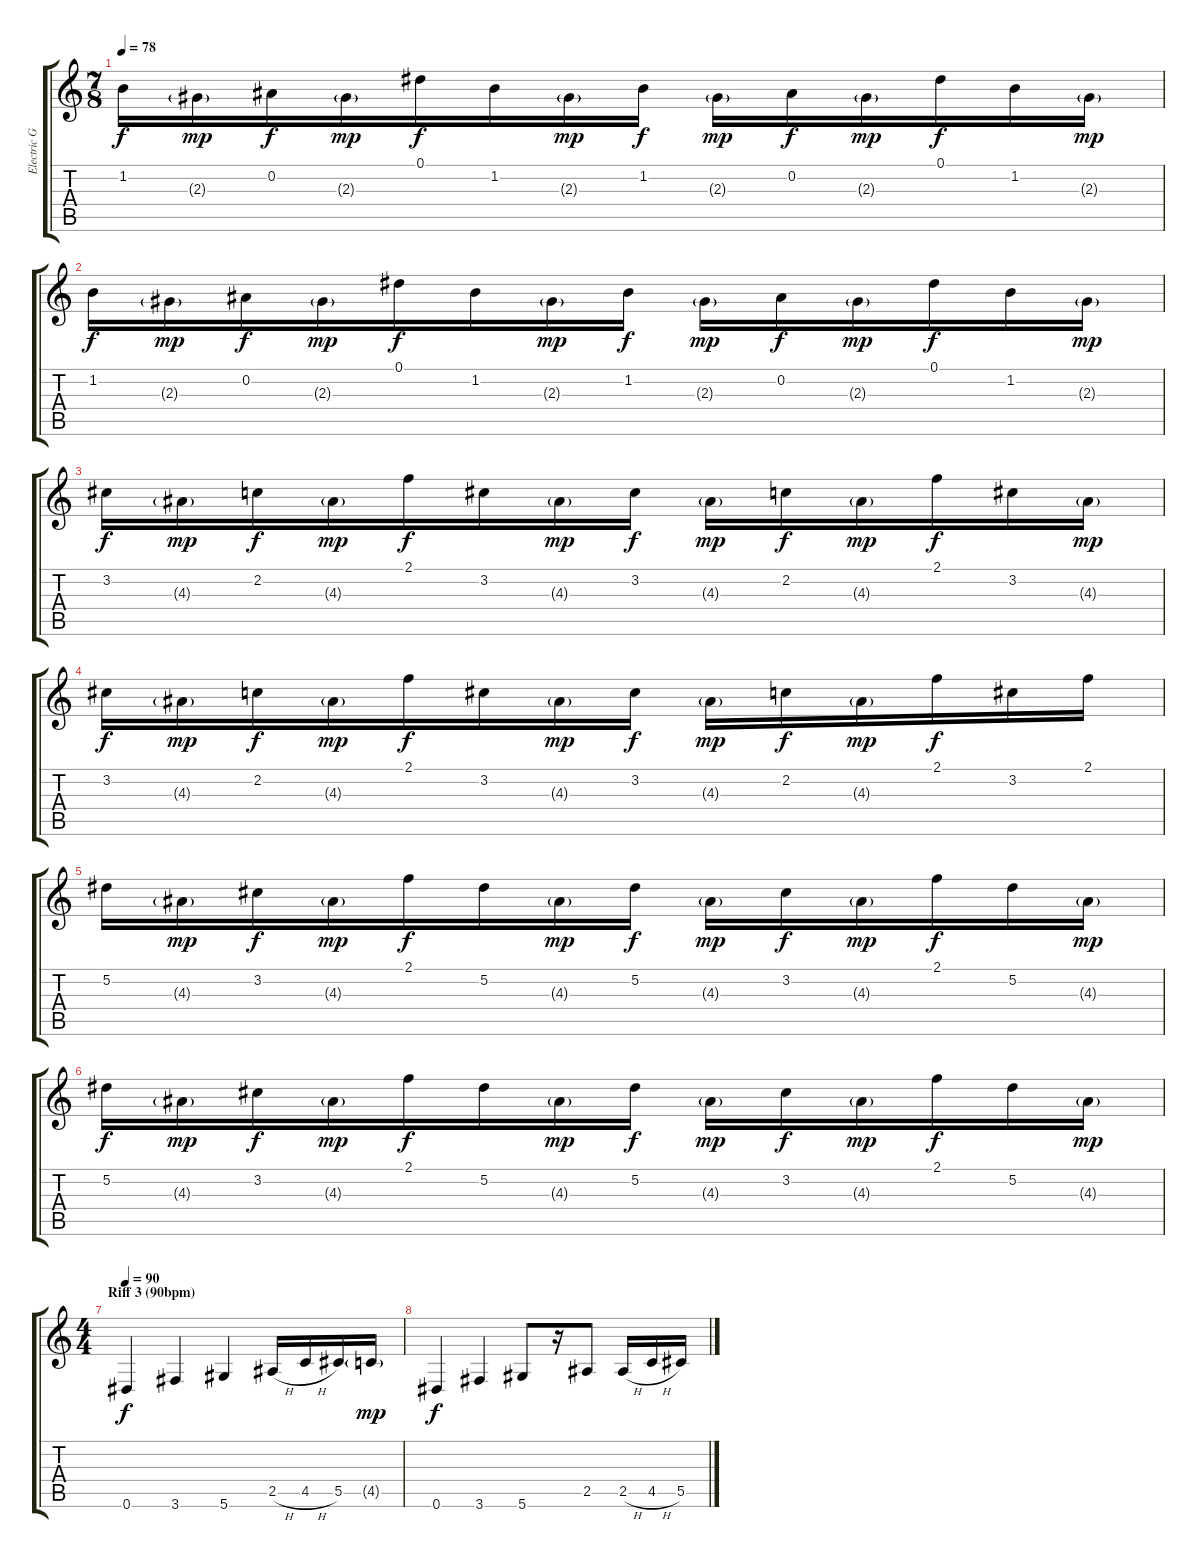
\track ("Electric Guitar" "Electric G") {instrument distortionguitar}
\staff {score tabs}
\tuning (Eb4 Bb3 Gb3 Db3 Ab2 Eb2) {hide}
\ts (7 8)
\tempo 78
\clef g2
\ks c
1.2.16{dy f} 2.3{g}.16{dy mp} 0.2.16{dy f} 2.3{g}.16{dy mp} 0.1.16{dy f} 1.2.16 2.3{g}.16{dy mp} 1.2.16{dy f} 2.3{g}.16{dy mp} 0.2.16{dy f} 2.3{g}.16{dy mp} 0.1.16{dy f} 1.2.16 2.3{g}.16{dy mp} |
1.2.16{dy f} 2.3{g}.16{dy mp} 0.2.16{dy f} 2.3{g}.16{dy mp} 0.1.16{dy f} 1.2.16 2.3{g}.16{dy mp} 1.2.16{dy f} 2.3{g}.16{dy mp} 0.2.16{dy f} 2.3{g}.16{dy mp} 0.1.16{dy f} 1.2.16 2.3{g}.16{dy mp} |
3.2.16{dy f} 4.3{g}.16{dy mp} 2.2.16{dy f} 4.3{g}.16{dy mp} 2.1.16{dy f} 3.2.16 4.3{g}.16{dy mp} 3.2.16{dy f} 4.3{g}.16{dy mp} 2.2.16{dy f} 4.3{g}.16{dy mp} 2.1.16{dy f} 3.2.16 4.3{g}.16{dy mp} |
3.2.16{dy f} 4.3{g}.16{dy mp} 2.2.16{dy f} 4.3{g}.16{dy mp} 2.1.16{dy f} 3.2.16 4.3{g}.16{dy mp} 3.2.16{dy f} 4.3{g}.16{dy mp} 2.2.16{dy f} 4.3{g}.16{dy mp} 2.1.16{dy f} 3.2.16 2.1.16 |
5.2.16 4.3{g}.16{dy mp} 3.2.16{dy f} 4.3{g}.16{dy mp} 2.1.16{dy f} 5.2.16 4.3{g}.16{dy mp} 5.2.16{dy f} 4.3{g}.16{dy mp} 3.2.16{dy f} 4.3{g}.16{dy mp} 2.1.16{dy f} 5.2.16 4.3{g}.16{dy mp} |
5.2.16{dy f} 4.3{g}.16{dy mp} 3.2.16{dy f} 4.3{g}.16{dy mp} 2.1.16{dy f} 5.2.16 4.3{g}.16{dy mp} 5.2.16{dy f} 4.3{g}.16{dy mp} 3.2.16{dy f} 4.3{g}.16{dy mp} 2.1.16{dy f} 5.2.16 4.3{g}.16{dy mp} |
\ts (4 4)
\section ("" "Riff 3 (90bpm)")
\tempo 90
0.6.4{dy f} 3.6.4 5.6.4 2.5{h}.16 4.5{h}.16 5.5.16 4.5{g}.16{dy mp} |
0.6.4{dy f} 3.6.4 5.6.8 r.16 2.5.8 2.5{h}.16 4.5{h}.16 5.5.16
